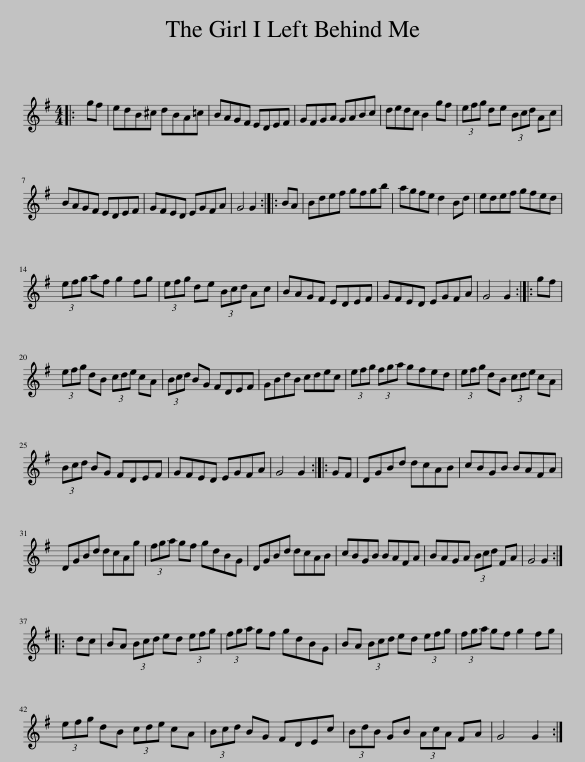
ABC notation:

X:1
L:1/8
M:4/4
I:linebreak $
K:G
V:1 treble
V:1
|: gf | edB^c dBA=c | BAGF EDEF | GFGA GABc | dedc B2 gf | %5
 (3efg de (3Bcd Ac |$ BAGF EDEF | GFED EGFA | G4 G2 :: BA | %10
 Bdef gfgb | agfe d2 Bd | edef gfed |$ (3efg af g2 fg | (3efg de (3Bcd Ac | %15
 BAGF EDEF | GFED EGFA | G4 G2 :: gf |$ (3efg dB (3cde cA | %20
 (3Bcd BG FDEF | GBdB cdec | (3efg (3fga gfed | (3efg dB (3cde cA |$ (3Bcd BG FDEF | %25
 GFED EGFA | G4 G2 :: GF | DGBd dcAB | cBGB BAFA |$ %30
 DGBd dcAg | (3fga gf gdBG | DGBd dcAB | cBGB BAFA | BAGA (3Bcd FA | %35
 G4 G2 ::$ dc | BA (3Bcd ed (3efg | (3fga gf gdBG | BA (3Bcd ed (3efg | %40
 (3fga gf g2 fg |$ (3efg dB (3cde cA | (3Bcd BG FDEc | (3BdB GB (3AcA FA | G4 G2 :| %45
